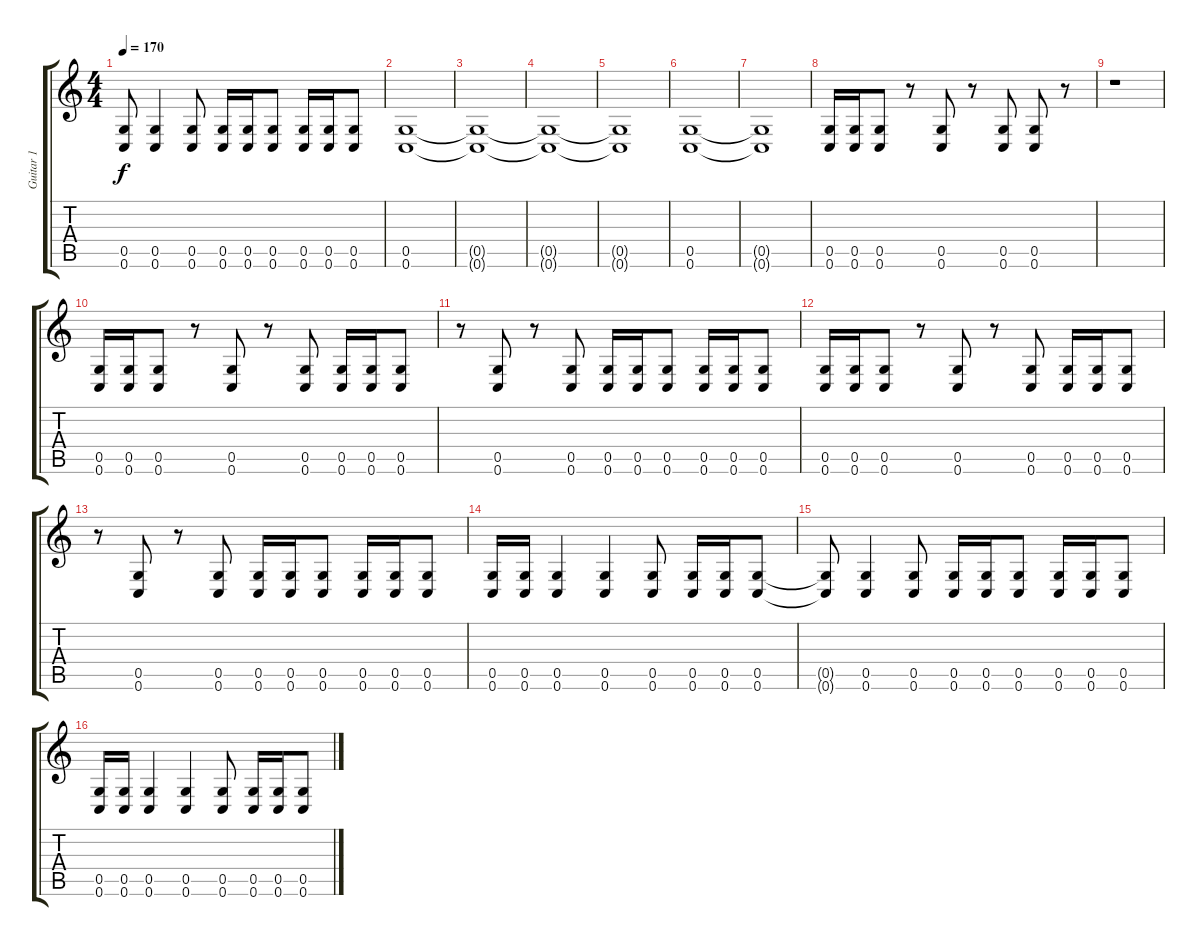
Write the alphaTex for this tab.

\track ("Guitar 1" "Guitar 1") {instrument distortionguitar}
\staff {score tabs}
\tuning (D4 A3 F3 C3 G2 C2) {hide}
\ts (4 4)
\tempo 170
\clef g2
\ks c
(0.5{t} 0.6{t}).8{dy f} (0.5 0.6).4 (0.5 0.6).8 (0.5 0.6).16 (0.5 0.6).16 (0.5 0.6).8 (0.5 0.6).16 (0.5 0.6).16 (0.5 0.6).8 |
(0.5 0.6).1 |
(0.5{t} 0.6{t}).1 |
(0.5{t} 0.6{t}).1 |
(0.5{t} 0.6{t}).1 |
(0.5 0.6).1 |
(0.5{t} 0.6{t}).1 |
(0.5 0.6).16 (0.5 0.6).16 (0.5 0.6).8 r.8 (0.5 0.6).8 r.8 (0.5 0.6).8 (0.5 0.6).8 r.8 |
r.1 |
(0.5 0.6).16 (0.5 0.6).16 (0.5 0.6).8 r.8 (0.5 0.6).8 r.8 (0.5 0.6).8 (0.5 0.6).16 (0.5 0.6).16 (0.5 0.6).8 |
r.8 (0.5 0.6).8 r.8 (0.5 0.6).8 (0.5 0.6).16 (0.5 0.6).16 (0.5 0.6).8 (0.5 0.6).16 (0.5 0.6).16 (0.5 0.6).8 |
(0.5 0.6).16 (0.5 0.6).16 (0.5 0.6).8 r.8 (0.5 0.6).8 r.8 (0.5 0.6).8 (0.5 0.6).16 (0.5 0.6).16 (0.5 0.6).8 |
r.8 (0.5 0.6).8 r.8 (0.5 0.6).8 (0.5 0.6).16 (0.5 0.6).16 (0.5 0.6).8 (0.5 0.6).16 (0.5 0.6).16 (0.5 0.6).8 |
(0.5 0.6).16 (0.5 0.6).16 (0.5 0.6).4 (0.5 0.6).4 (0.5 0.6).8 (0.5 0.6).16 (0.5 0.6).16 (0.5 0.6).8 |
(0.5{t} 0.6{t}).8 (0.5 0.6).4 (0.5 0.6).8 (0.5 0.6).16 (0.5 0.6).16 (0.5 0.6).8 (0.5 0.6).16 (0.5 0.6).16 (0.5 0.6).8 |
(0.5 0.6).16 (0.5 0.6).16 (0.5 0.6).4 (0.5 0.6).4 (0.5 0.6).8 (0.5 0.6).16 (0.5 0.6).16 (0.5 0.6).8
